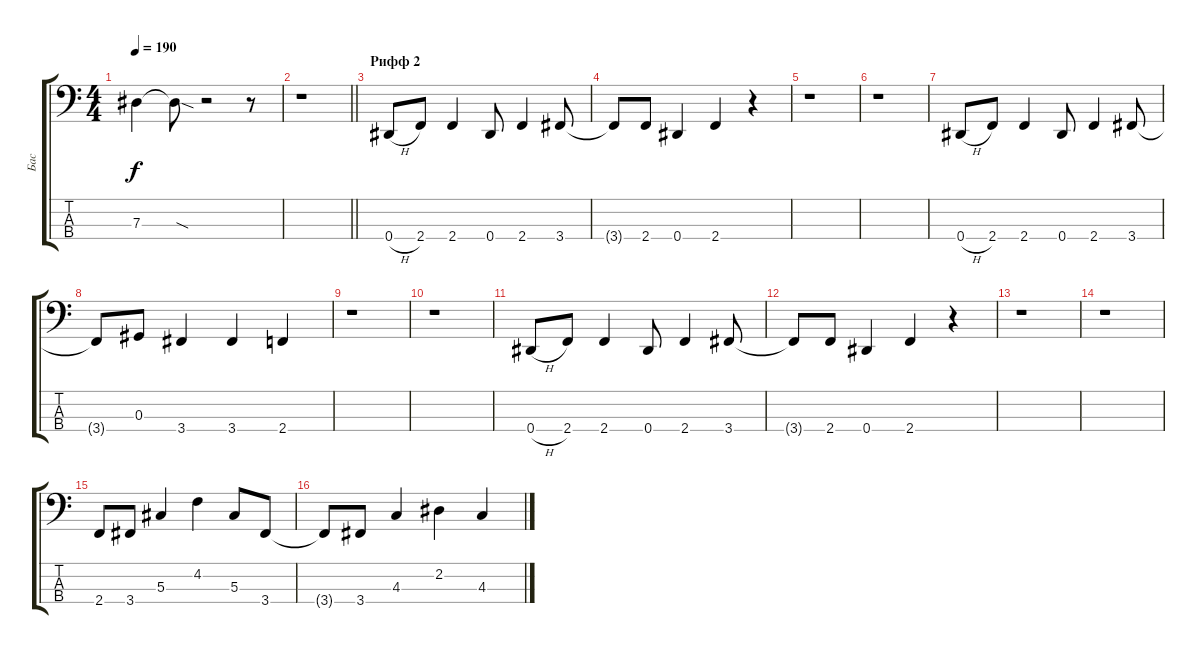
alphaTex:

\track ("Бас" "Бас") {instrument electricbassfinger}
\staff {score tabs}
\tuning (Gb2 Db2 Ab1 Eb1) {hide}
\ts (4 4)
\tempo 190
\clef f4
\ks c
7.3.4{dy f} 7.3{sod t}.8 r.2 r.8 |
\barLineRight lightlight
r.1 |
\section ("" "Рифф 2")
0.4{h}.8 2.4.8 2.4.4 0.4.8 2.4.4 3.4.8 |
3.4{t}.8 2.4.8 0.4.4 2.4.4 r.4 |
r.1 |
r.1 |
0.4{h}.8 2.4.8 2.4.4 0.4.8 2.4.4 3.4.8 |
3.4{t}.8 0.3.8 3.4.4 3.4.4 2.4.4 |
r.1 |
r.1 |
0.4{h}.8 2.4.8 2.4.4 0.4.8 2.4.4 3.4.8 |
3.4{t}.8 2.4.8 0.4.4 2.4.4 r.4 |
r.1 |
r.1 |
2.4.8 3.4.8 5.3.4 4.2.4 5.3.8 3.4.8 |
3.4{t}.8 3.4.8 4.3.4 2.2.4 4.3.4
